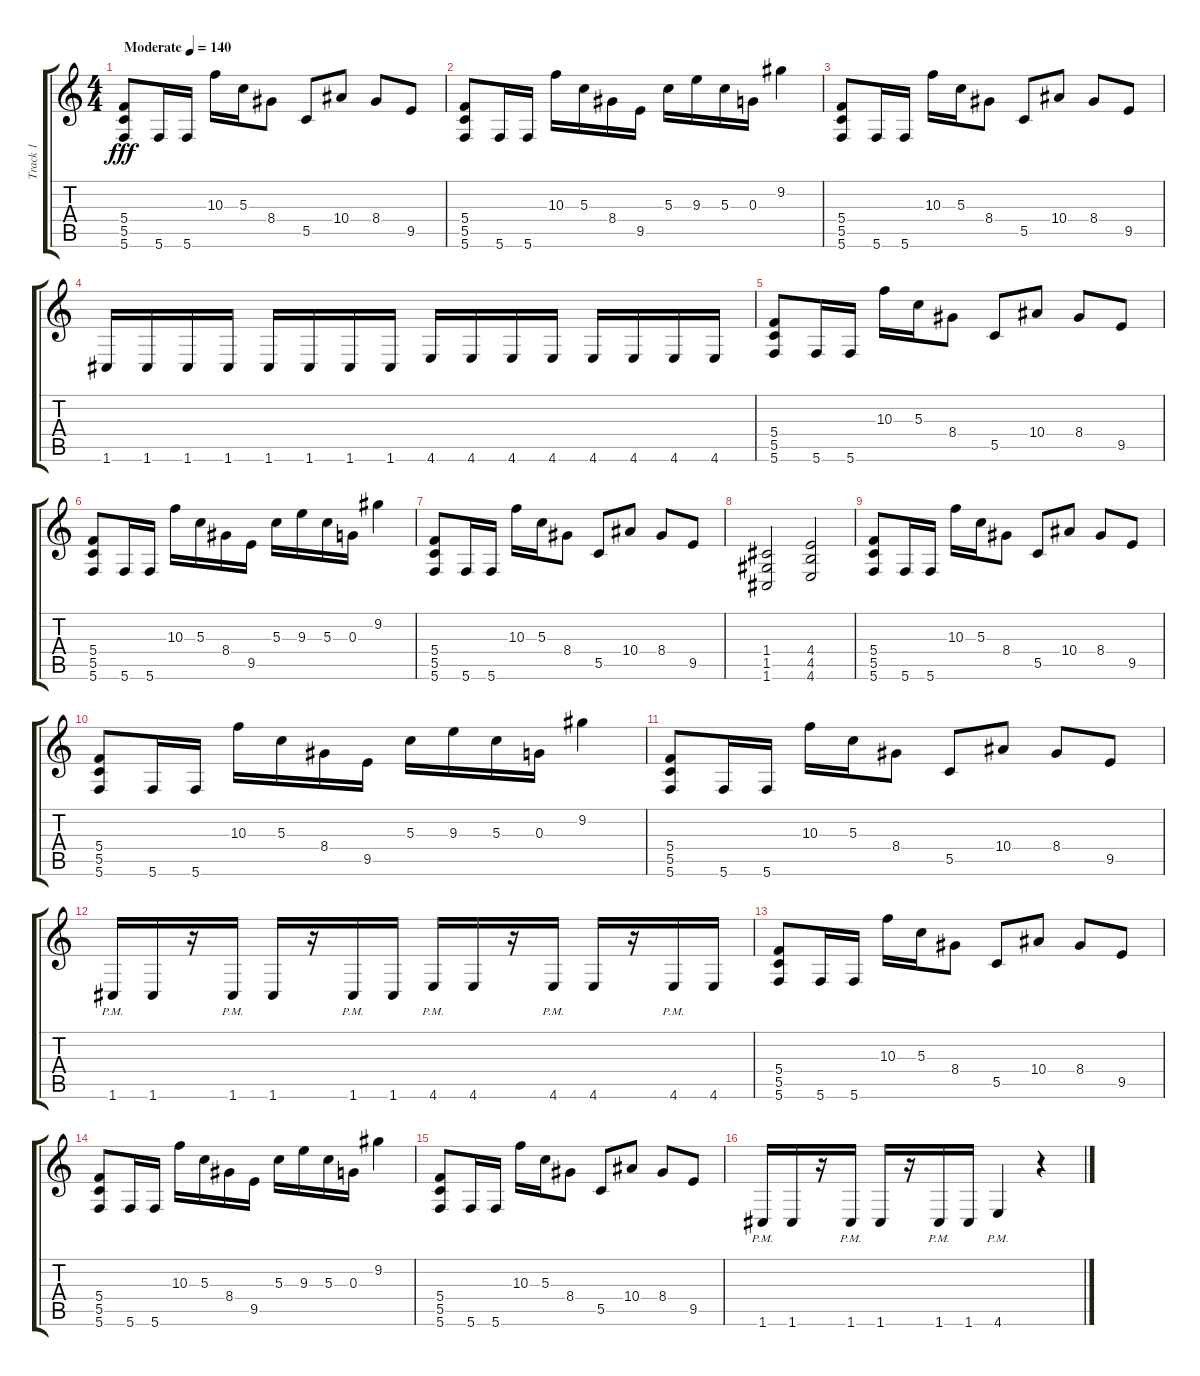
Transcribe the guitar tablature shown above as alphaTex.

\track ("Track 1" "Track 1") {instrument distortionguitar}
\staff {score tabs}
\tuning (E4 B3 G3 C3 G2 C2) {hide}
\ts (4 4)
\tempo (140 "Moderate")
\clef g2
\ks c
(5.4 5.5 5.6).8{dy fff instrument distortionguitar} 5.6.16 5.6.16 10.3.16 5.3.16 8.4.8 5.5.8 10.4.8 8.4.8 9.5.8 |
(5.4 5.5 5.6).8 5.6.16 5.6.16 10.3.16 5.3.16 8.4.16 9.5.16 5.3.16 9.3.16 5.3.16 0.3.16 9.2.4 |
(5.4 5.5 5.6).8 5.6.16 5.6.16 10.3.16 5.3.16 8.4.8 5.5.8 10.4.8 8.4.8 9.5.8 |
1.6.16 1.6.16 1.6.16 1.6.16 1.6.16 1.6.16 1.6.16 1.6.16 4.6.16 4.6.16 4.6.16 4.6.16 4.6.16 4.6.16 4.6.16 4.6.16 |
(5.4 5.5 5.6).8 5.6.16 5.6.16 10.3.16 5.3.16 8.4.8 5.5.8 10.4.8 8.4.8 9.5.8 |
(5.4 5.5 5.6).8 5.6.16 5.6.16 10.3.16 5.3.16 8.4.16 9.5.16 5.3.16 9.3.16 5.3.16 0.3.16 9.2.4 |
(5.4 5.5 5.6).8 5.6.16 5.6.16 10.3.16 5.3.16 8.4.8 5.5.8 10.4.8 8.4.8 9.5.8 |
(1.4 1.5 1.6).2 (4.4 4.5 4.6).2 |
(5.4 5.5 5.6).8 5.6.16 5.6.16 10.3.16 5.3.16 8.4.8 5.5.8 10.4.8 8.4.8 9.5.8 |
(5.4 5.5 5.6).8 5.6.16 5.6.16 10.3.16 5.3.16 8.4.16 9.5.16 5.3.16 9.3.16 5.3.16 0.3.16 9.2.4 |
(5.4 5.5 5.6).8 5.6.16 5.6.16 10.3.16 5.3.16 8.4.8 5.5.8 10.4.8 8.4.8 9.5.8 |
1.6{pm}.16 1.6.16 r.16 1.6{pm}.16 1.6.16 r.16 1.6{pm}.16 1.6.16 4.6{pm}.16 4.6.16 r.16 4.6{pm}.16 4.6.16 r.16 4.6{pm}.16 4.6.16 |
(5.4 5.5 5.6).8 5.6.16 5.6.16 10.3.16 5.3.16 8.4.8 5.5.8 10.4.8 8.4.8 9.5.8 |
(5.4 5.5 5.6).8 5.6.16 5.6.16 10.3.16 5.3.16 8.4.16 9.5.16 5.3.16 9.3.16 5.3.16 0.3.16 9.2.4 |
(5.4 5.5 5.6).8 5.6.16 5.6.16 10.3.16 5.3.16 8.4.8 5.5.8 10.4.8 8.4.8 9.5.8 |
1.6{pm}.16 1.6.16 r.16 1.6{pm}.16 1.6.16 r.16 1.6{pm}.16 1.6.16 4.6{pm}.4 r.4
